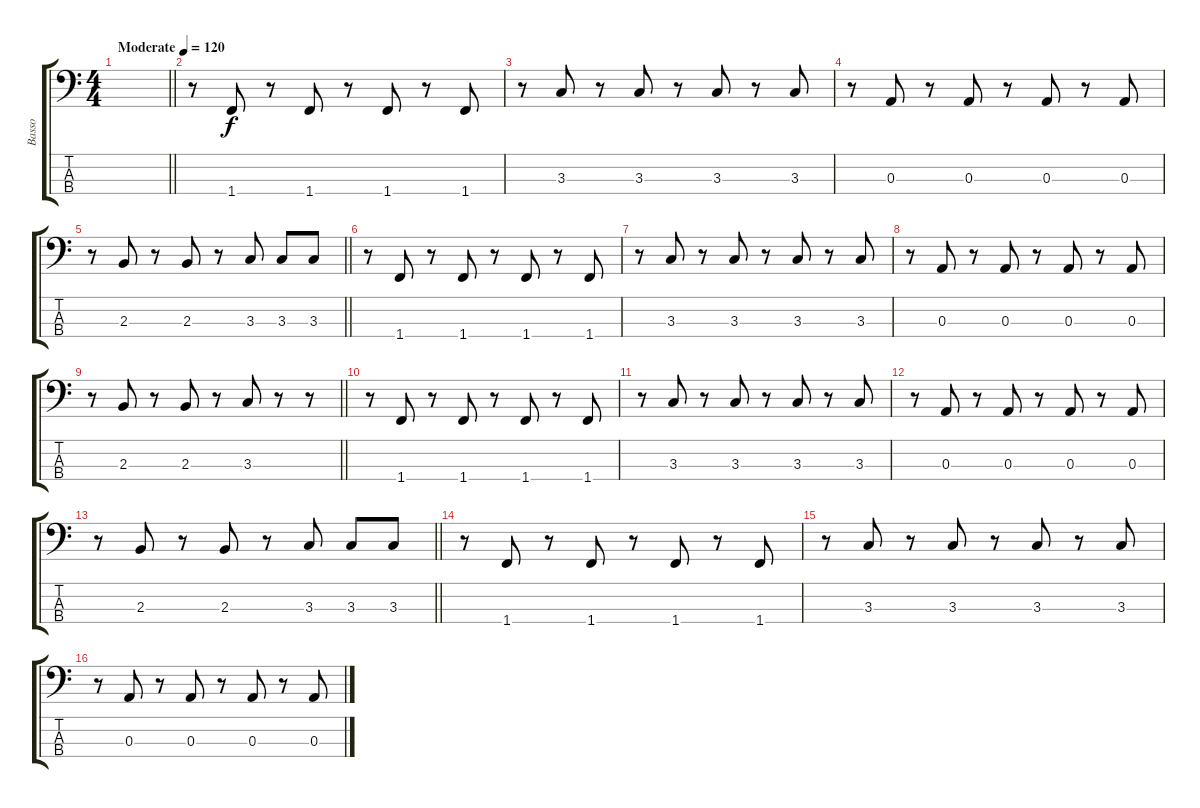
\track ("Basso" "Basso") {instrument fretlessbass}
\staff {score tabs}
\tuning (G2 D2 A1 E1) {hide}
\ts (4 4)
\tempo (120 "Moderate")
\clef f4
\barLineRight lightlight
\ks c
|
r.8 1.4.8 r.8 1.4.8 r.8 1.4.8 r.8 1.4.8 |
r.8 3.3.8 r.8 3.3.8 r.8 3.3.8 r.8 3.3.8 |
r.8 0.3.8 r.8 0.3.8 r.8 0.3.8 r.8 0.3.8 |
\barLineRight lightlight
r.8 2.3.8 r.8 2.3.8 r.8 3.3.8 3.3.8 3.3.8 |
r.8 1.4.8 r.8 1.4.8 r.8 1.4.8 r.8 1.4.8 |
r.8 3.3.8 r.8 3.3.8 r.8 3.3.8 r.8 3.3.8 |
r.8 0.3.8 r.8 0.3.8 r.8 0.3.8 r.8 0.3.8 |
\barLineRight lightlight
r.8 2.3.8 r.8 2.3.8 r.8 3.3.8 r.8 r.8 |
r.8 1.4.8 r.8 1.4.8 r.8 1.4.8 r.8 1.4.8 |
r.8 3.3.8 r.8 3.3.8 r.8 3.3.8 r.8 3.3.8 |
r.8 0.3.8 r.8 0.3.8 r.8 0.3.8 r.8 0.3.8 |
\barLineRight lightlight
r.8 2.3.8 r.8 2.3.8 r.8 3.3.8 3.3.8 3.3.8 |
r.8 1.4.8 r.8 1.4.8 r.8 1.4.8 r.8 1.4.8 |
r.8 3.3.8 r.8 3.3.8 r.8 3.3.8 r.8 3.3.8 |
r.8 0.3.8 r.8 0.3.8 r.8 0.3.8 r.8 0.3.8
